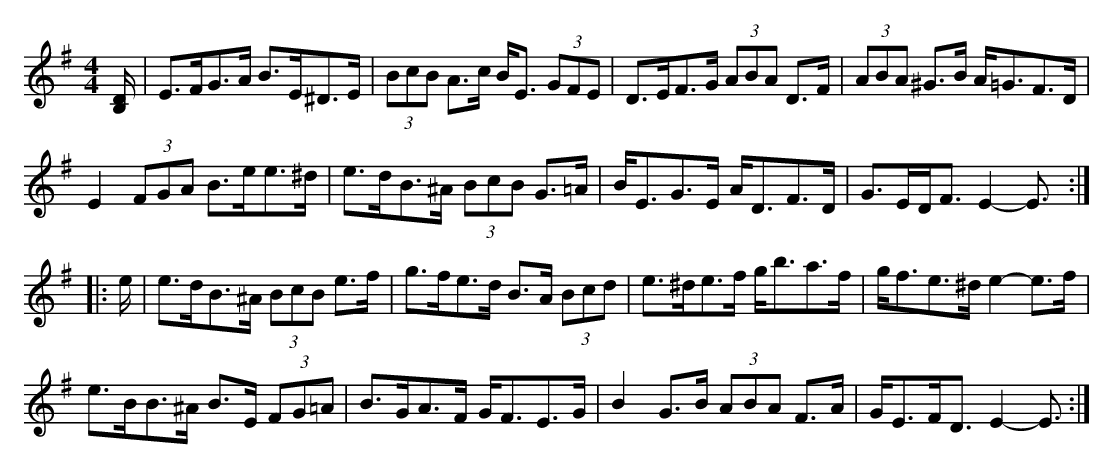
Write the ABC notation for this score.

X:1
M:4/4
K:Emin
[B,/D/]|E>FG>A B>E^D>E|(3BcB A>c B<E (3GFE|D>EF>G (3ABA D>F|(3ABA ^G>B A<=GF>D|
E2 (3FGA B>ee>^d|e>dB>^A (3BcB G>=A|B<EG>E A<DF>D|G>ED<F E2- E3/2:|
|:e/|e>dB>^A (3BcB e>f|g>fe>d B>A (3Bcd|e>^de>f g<ba>f|g<fe>^d e2- e>f|
e>BB>^A B>E (3FG=A|B>GA>F G<FE>G|B2 G>B (3ABA F>A|G<EF<D E2- E3/2:|
